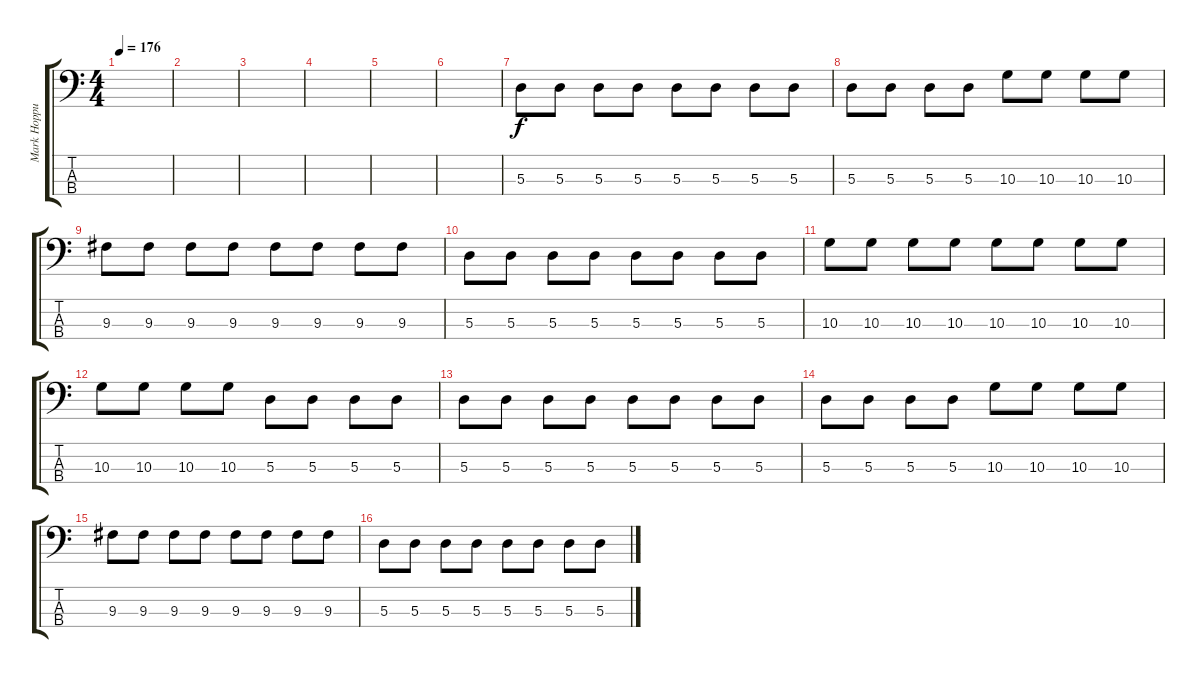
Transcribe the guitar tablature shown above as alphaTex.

\track ("Mark Hoppus - Bass" "Mark Hoppu") {instrument electricbasspick}
\staff {score tabs}
\tuning (G2 D2 A1 E1) {hide}
\ts (4 4)
\tempo 176
\clef f4
\ks c
|
|
|
|
|
|
5.3.8 5.3.8 5.3.8 5.3.8 5.3.8 5.3.8 5.3.8 5.3.8 |
5.3.8 5.3.8 5.3.8 5.3.8 10.3.8 10.3.8 10.3.8 10.3.8 |
9.3.8 9.3.8 9.3.8 9.3.8 9.3.8 9.3.8 9.3.8 9.3.8 |
5.3.8 5.3.8 5.3.8 5.3.8 5.3.8 5.3.8 5.3.8 5.3.8 |
10.3.8 10.3.8 10.3.8 10.3.8 10.3.8 10.3.8 10.3.8 10.3.8 |
10.3.8 10.3.8 10.3.8 10.3.8 5.3.8 5.3.8 5.3.8 5.3.8 |
5.3.8 5.3.8 5.3.8 5.3.8 5.3.8 5.3.8 5.3.8 5.3.8 |
5.3.8 5.3.8 5.3.8 5.3.8 10.3.8 10.3.8 10.3.8 10.3.8 |
9.3.8 9.3.8 9.3.8 9.3.8 9.3.8 9.3.8 9.3.8 9.3.8 |
5.3.8 5.3.8 5.3.8 5.3.8 5.3.8 5.3.8 5.3.8 5.3.8
